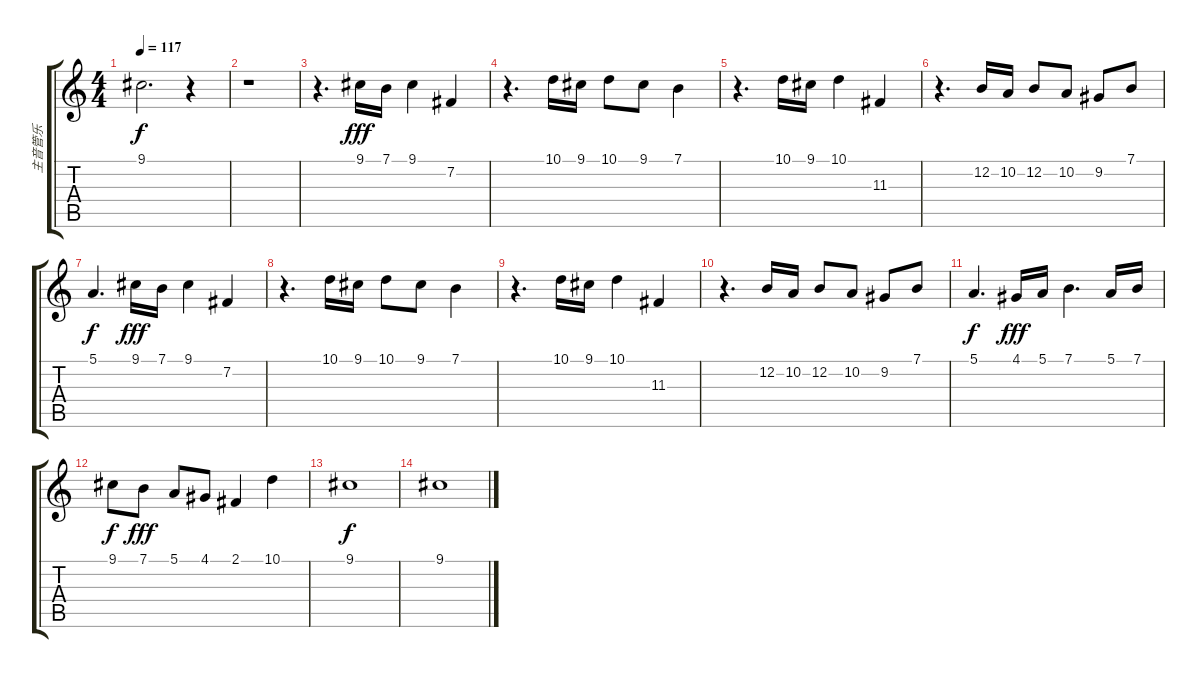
\track ("主音管乐" "主音管乐") {instrument synthbrass1}
\staff {score tabs}
\tuning (E4 B3 G3 D3 A2 E2) {hide}
\ts (4 4)
\tempo 117
\clef g2
\ks c
9.1.2{d dy f} r.4 |
r.1 |
r.4{d} 9.1.16{dy fff} 7.1.16 9.1.4 7.2.4 |
r.4{d} 10.1.16 9.1.16 10.1.8 9.1.8 7.1.4 |
r.4{d} 10.1.16 9.1.16 10.1.4 11.3.4 |
r.4{d} 12.2.16 10.2.16 12.2.8 10.2.8 9.2.8 7.1.8 |
5.1.4{d dy f} 9.1.16{dy fff} 7.1.16 9.1.4 7.2.4 |
r.4{d} 10.1.16 9.1.16 10.1.8 9.1.8 7.1.4 |
r.4{d} 10.1.16 9.1.16 10.1.4 11.3.4 |
r.4{d} 12.2.16 10.2.16 12.2.8 10.2.8 9.2.8 7.1.8 |
5.1.4{d dy f} 4.1.16{dy fff} 5.1.16 7.1.4{d} 5.1.16 7.1.16 |
9.1.8{dy f} 7.1.8{dy fff} 5.1.8 4.1.8{txt ""} 2.1.4 10.1.4 |
9.1.1{dy f} |
9.1.1
